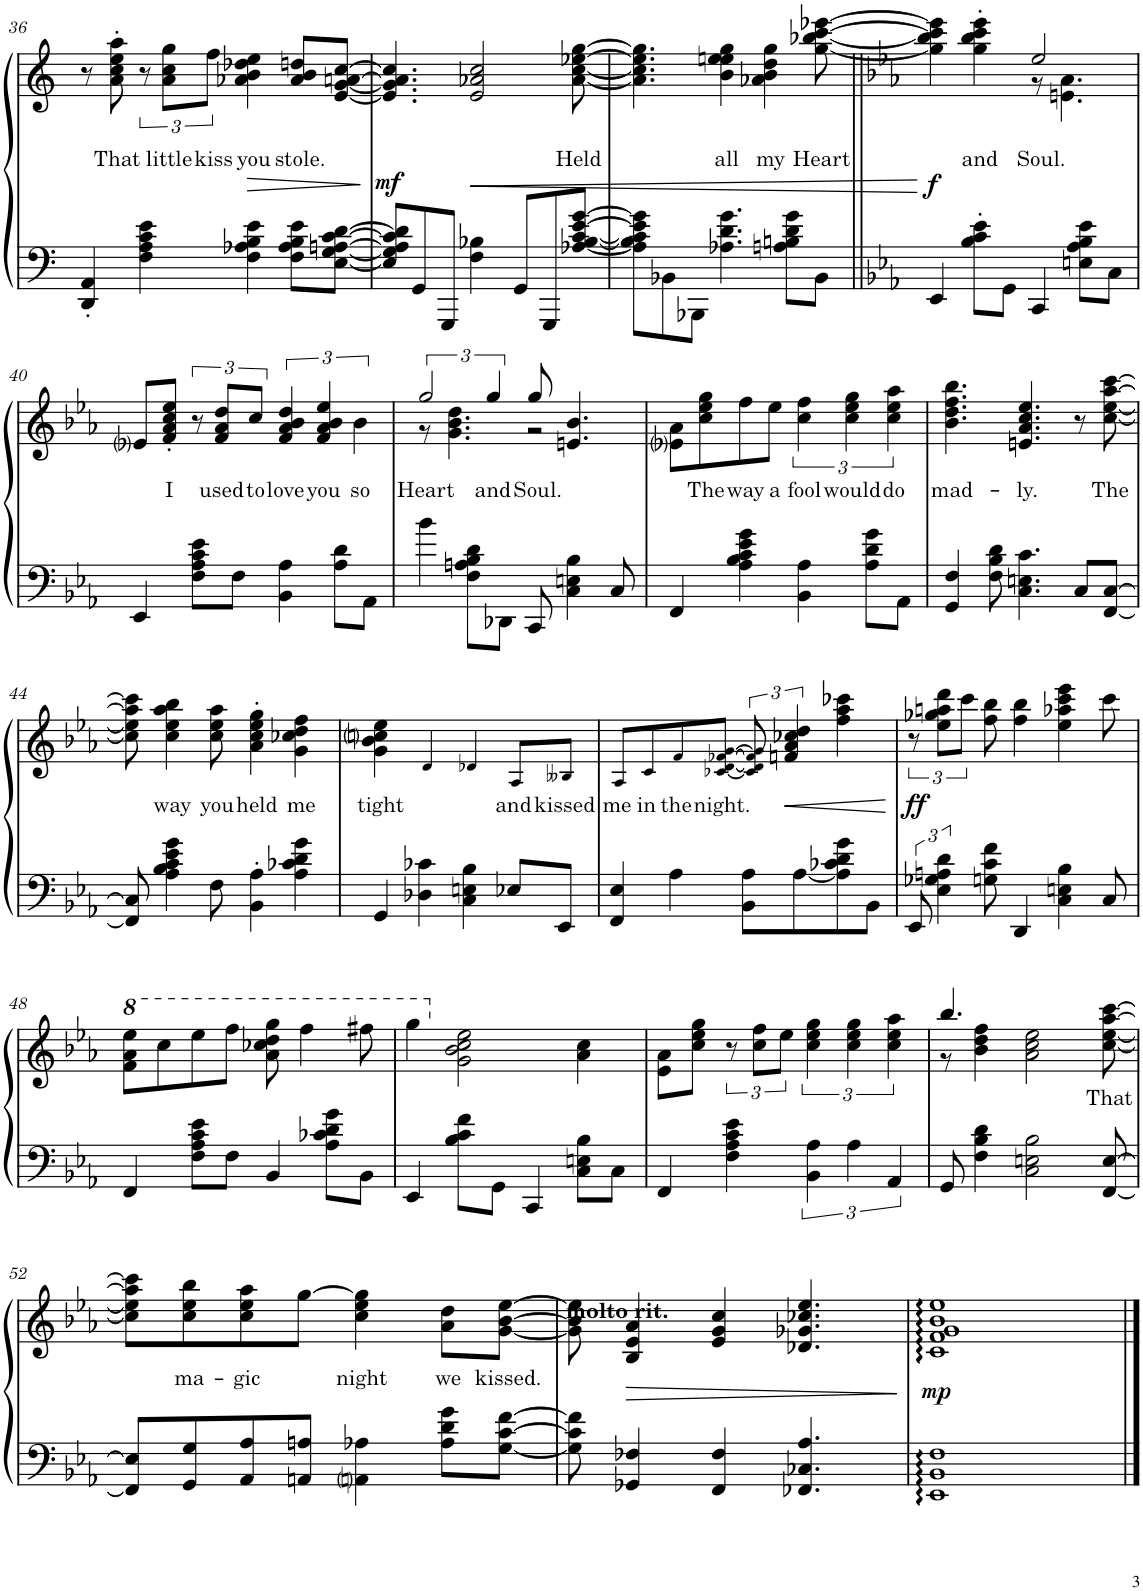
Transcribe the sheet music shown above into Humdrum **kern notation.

**kern	**kern	**text	**dynam
*part1	*part1	*part1	*part1
*staff2	*staff1	*staff1	*staff1/2
*I"Piano	*	*	*
*I'Pno.	*	*	*
!!LO:PB:g=z
*clefF4	*clefG2	*	*
*k[]	*k[]	*	*
*M4/4	*M4/4	*	*
*met(c)	*met(c)	*	*
=36	=36	=36	=36
4DD/' 4AA/'	8r	.	.
!	!	!LO:LY:b	!
.	8a\' 8cc\' 8ee\' 8aa\'	That	.
4F\ 4A\ 4c\ 4e\	12r	.	.
!	!	!LO:LY:b	!
.	12a\ 12cc\ 12gg\L	little	.
!	!	!LO:LY:b	!
.	12ff\J	kiss	.
!	!	!LO:LY:b	!LO:HP:b
4F\ 4A-X\ 4B\ 4e\	4a-X\ 4b\ 4dd-X\ 4ee\	you	>
!	!	!LO:LY:b	!
8F\ 8A-\ 8B\ 8e\L	8a-/ 8b/ 8ddn/L	stole.	.
[8E\ [8G\ [8An\ [8c\ [8d\J	[8e/ [8g/ [8an/ [8cc/J	.	.
.	.	.	]
=37	=37	=37	=37
!	!	!	!LO:DY:b
8E/] 8G/] 8A/] 8c/] 8d/]L	4.e/] 4.g/] 4.a/] 4.cc/]	.	mf
8GG/	.	.	.
8GGG/J	.	.	.
!	!	!	!LO:HP:b
4F\ 4B-X\	2e/ 2a-X/ 2cc/	.	<
8GG/L	.	.	.
8GGG/	.	.	.
!	!	!LO:LY:b	!
[8A-X/ [8B-/ [8c/ [8e/ [8g/J	[8a-\ [8cc\ [8ee-X\ [8gg\	Held	.
=38	=38	=38	=38
8A-\] 8B-\] 8c\] 8e\] 8g\]L	4.a-\] 4.cc\] 4.ee-\] 4.gg\]	.	.
8BB-X\	.	.	.
8BBB-X\J	.	.	.
!	!	!LO:LY:b	!
4.A-X\ 4.d\ 4.g\	4b\ 4een\ 4ee\ 4gg\	all	.
!	!	!LO:LY:b	!
.	4a-X\ 4b\ 4dd\ 4gg\	my	.
8An\ 8Bn\ 8d\ 8g\L	.	.	.
!	!	!LO:LY:b	!
8BB-\J	[8gg\ [8bb-X\ [8ccc\ [8eee-X\	Heart	.
.	.	.	[
=39||	=39||	=39||	=39||
*k[b-e-a-]	*k[b-e-a-]	*	*
*	*^	*	*
!	!	!	!	!LO:DY:b
4EE-/	4gg\] 4bb-\] 4ccc\] 4eee-\]	2ryy	.	f
!	!	!	!LO:LY:b	!
8B-\' 8c\' 8e-\'L	4gg\' 4bb-\' 4ccc\' 4eee-\'	.	and	.
8GG\J	.	.	.	.
!	!	!	!LO:LY:b	!
4CC/	2ee-/	8r	Soul.	.
.	.	4.en\ 4.a-\	.	.
8En\ 8A-\ 8B-\ 8e-\L	.	.	.	.
8C\J	.	.	.	.
*	*v	*v	*	*
!!LO:LB:g=z
=40	=40	=40	=40
4EE-/	8e-i/L	.	.
!	!	!LO:LY:b	!
.	8f/' 8a-/' 8cc/' 8ee-/'J	I	.
8F\ 8A-\ 8c\ 8e-\L	12r	.	.
!	!	!LO:LY:b	!
.	12f/ 12a-/ 12dd/L	used	.
8F\J	.	.	.
!	!	!LO:LY:b	!
.	12cc/J	to	.
!	!	!LO:LY:b	!
4BB-\ 4A-\	6f/ 6a-/ 6b-/ 6dd/	love	.
!	!	!LO:LY:b	!
.	6f/ 6a-/ 6b-/ 6ee-/	you	.
8A-\ 8d\L	.	.	.
!	!	!LO:LY:b	!
.	6b-\	so	.
8AA-\J	.	.	.
=41	=41	=41	=41
!	!	!LO:LY:b	!
*	*^	*	*
4b-\	3gg/	8r	Heart	.
.	.	4.g\ 4.b-\ 4.dd\	.	.
8F\ 8An\ 8B-\ 8d\L	.	.	.	.
!	!	!	!LO:LY:b	!
.	6gg/	.	and	.
8DD-X\J	.	.	.	.
!	!	!	!LO:LY:b	!
8CC/	8gg/	2r	Soul.	.
4C\ 4En\ 4B-\	4.en/ 4.b-/	.	.	.
8C/	.	.	.	.
*	*v	*v	*	*
=42	=42	=42	=42
4FF/	8e-i\ 8a-\L	.	.
!	!	!LO:LY:b	!
.	8cc\ 8ee-\ 8gg\	The	.
!	!	!LO:LY:b	!
4A-\ 4B-\ 4c\ 4e-\ 4g\	8ff\	way	.
!	!	!LO:LY:b	!
.	8ee-\J	a	.
!	!	!LO:LY:b	!
4BB-\ 4A-\	6cc\ 6ff\	fool	.
!	!	!LO:LY:b	!
.	6cc\ 6ee-\ 6gg\	would	.
8A-\ 8d\ 8g\L	.	.	.
!	!	!LO:LY:b	!
.	6cc\ 6ee-\ 6aa-\	do	.
8AA-\J	.	.	.
=43	=43	=43	=43
!	!	!LO:LY:b	!
4GG/ 4F/	4.b-\ 4.dd\ 4.ff\ 4.bb-\	mad-	.
8F\ 8B-\ 8d\	.	.	.
!	!	!LO:LY:b	!
4.C\ 4.En\ 4.c\	4.en/ 4.a-/ 4.cc/ 4.ee-/	-ly.	.
8C/L	8r	.	.
!	!	!LO:LY:b	!
[8FF/ [8C/J	[8cc\ [8ee-\ [8aa-\ [8ccc\	The	.
!!LO:LB:g=z
=44	=44	=44	=44
8FF/] 8C/]	8cc\] 8ee-\] 8aa-\] 8ccc\]	.	.
!	!	!LO:LY:b	!
4A-\ 4B-\ 4c\ 4e-\ 4g\	4cc\ 4ee-\ 4aa-\ 4bb-\	way	.
!	!	!LO:LY:b	!
8F\	8cc\ 8ee-\ 8aa-\	you	.
!	!	!LO:LY:b	!
4BB-\' 4A-\'	4a-\' 4cc\' 4ee-\' 4gg\'	held	.
!	!	!LO:LY:b	!
4A-\ 4c-X\ 4d\ 4g\	4g\ 4cc-X\ 4dd\ 4ff\	me	.
=45	=45	=45	=45
!	!	!LO:LY:b	!
4GG/	4g\ 4b-\ 4ccni\ 4ee-\	tight	.
4D-X\ 4c-X\	4d!/	.	.
4C\ 4En\ 4B-\	4d-X!/	.	.
!	!	!LO:LY:b	!
8E-X/L	8A-!/L	and	.
!	!	!LO:LY:b	!
8EE-/J	8B--X!/J	kissed	.
=46	=46	=46	=46
!	!	!LO:LY:b	!
4FF/ 4E-/	8A-!/L	me	.
!	!	!LO:LY:b	!
.	8c!/	in	.
!	!	!LO:LY:b	!
4A-\	8f!/	the	.
!	!	!LO:LY:b	!
.	[8c-X!/ [8d!/ [8f-X!/ [8g!/J	night.	.
8BB-\ 8A-\L	12c-!/] 12d!/] 12f-!/] 12g!/]	.	.
!	!	!	!LO:HP:b
.	6fn/ 6a-/ 6cc-X/ 6dd/	.	<
[<8A-\	.	.	.
8A-\] 8c-X\ 8d\ 8g\	4ff\ 4aa-\ 4ccc-X\	.	.
8BB-\J	.	.	.
.	.	.	[
=47	=47	=47	=47
!	!	!	!LO:DY:b
12EE-/	12r	.	ff
6E-\ 6G-X\ 6An\ 6d\	12ee-\ 12gg-X\ 12aan\ 12ddd\L	.	.
.	12ccc\J	.	.
8Gn\ 8c\ 8f\	8ff\ 8bb-\	.	.
4DD/	4ff\ 4bb-\	.	.
4C\ 4En\ 4B-\	4ee-\ 4aa-X\ 4ccc\ 4eee-\	.	.
8C/	8ccc\	.	.
!!LO:LB:g=z
=48	=48	=48	=48
*	*8va	*	*
4FF/	8ff\ 8aa-\ 8eee-\L	.	.
.	8ccc\	.	.
8F\ 8A-\ 8c\ 8e-\L	8eee-\	.	.
8F\J	8fff\J	.	.
4BB-/	8aa-\ 8ccc-X\ 8ddd\ 8ggg\	.	.
.	4fff\	.	.
8A-\ 8c-X\ 8d\ 8g\L	.	.	.
8BB-\J	8fff#X\	.	.
=49	=49	=49	=49
4EE-/	4ggg\	.	.
*	*X8va	*	*
8B-\ 8c\ 8f\L	2g\ 2b-\ 2cc\ 2ee-\	.	.
8GG\J	.	.	.
4CC/	.	.	.
8C\ 8En\ 8B-\L	4a-\ 4cc\	.	.
8C\J	.	.	.
=50	=50	=50	=50
4FF/	8e-\ 8a-\L	.	.
.	8cc\ 8ee-\ 8gg\J	.	.
4F\ 4A-\ 4c\ 4e-\	12r	.	.
.	12cc\ 12ff\L	.	.
.	12ee-\J	.	.
6BB-\ 6A-\	6cc\ 6ee-\ 6gg\	.	.
6A-\	6cc\ 6ee-\ 6gg\	.	.
6AA-/	6cc\ 6ee-\ 6aa-\	.	.
=51	=51	=51	=51
*	*^	*	*
8GG/	4.bb-/	8r	.	.
4F\ 4B-\ 4d\	.	4b-\ 4dd\ 4ff\	.	.
2C\ 2En\ 2B-\	2a-\ 2cc\ 2ee-\	8ryy	.	.
.	.	2ryy	.	.
!	!	!	!LO:LY:b	!
[8FF/ [8E/	[<8cc\ [<8ee-\ [8aa-\ [8ccc\	.	That	.
*	*v	*v	*	*
!!LO:LB:g=z
=52	=52	=52	=52
8FF/] 8E/]L	8cc\] 8ee-\] 8aa-\] 8ccc\]L	.	.
!	!	!LO:LY:b	!
8GG/ 8G/	8cc\ 8ee-\ 8bb-\	ma-	.
!	!	!LO:LY:b	!
8AA-/ 8A-/	8cc\ 8ee-\ 8aa-\	-gic	.
8AAn/ 8An/J	[8gg\J	.	.
!	!	!LO:LY:b	!
4AAni\ 4A-X\	4cc\ 4ee-\ 4gg\]	night	.
!	!	!LO:LY:b	!
8A-\ 8d\ 8g\L	8a-\ 8dd\L	we	.
!	!	!LO:LY:b	!
[8G\ [8c\ [8f\J	[8g\ [8b-\ [8ee-\J	kissed.	.
=53	=53	=53	=53
!	!LO:TX:b:B:t=molto rit.	!	!
8G\] 8c\] 8f\]	8g\] 8b-\] 8ee-\]	.	.
!	!	!	!LO:HP:b
4GG-X/ 4F-X/	4B-/ 4e-/ 4a-/	.	>
4FF/ 4F-/	4e-/ 4g/ 4cc/	.	.
4.FF-X/ 4.C-X/ 4.A-/	4.d-X/ 4.g-X/ 4.cc-X/ 4.ee-/	.	.
.	.	.	]
=54	=54	=54	=54
!	!	!	!LO:DY:b
1EE-: 1BB-: 1F:	1c 1f 1g 1b- 1ee-	.	mp
==	==	==	==
*-	*-	*-	*-
